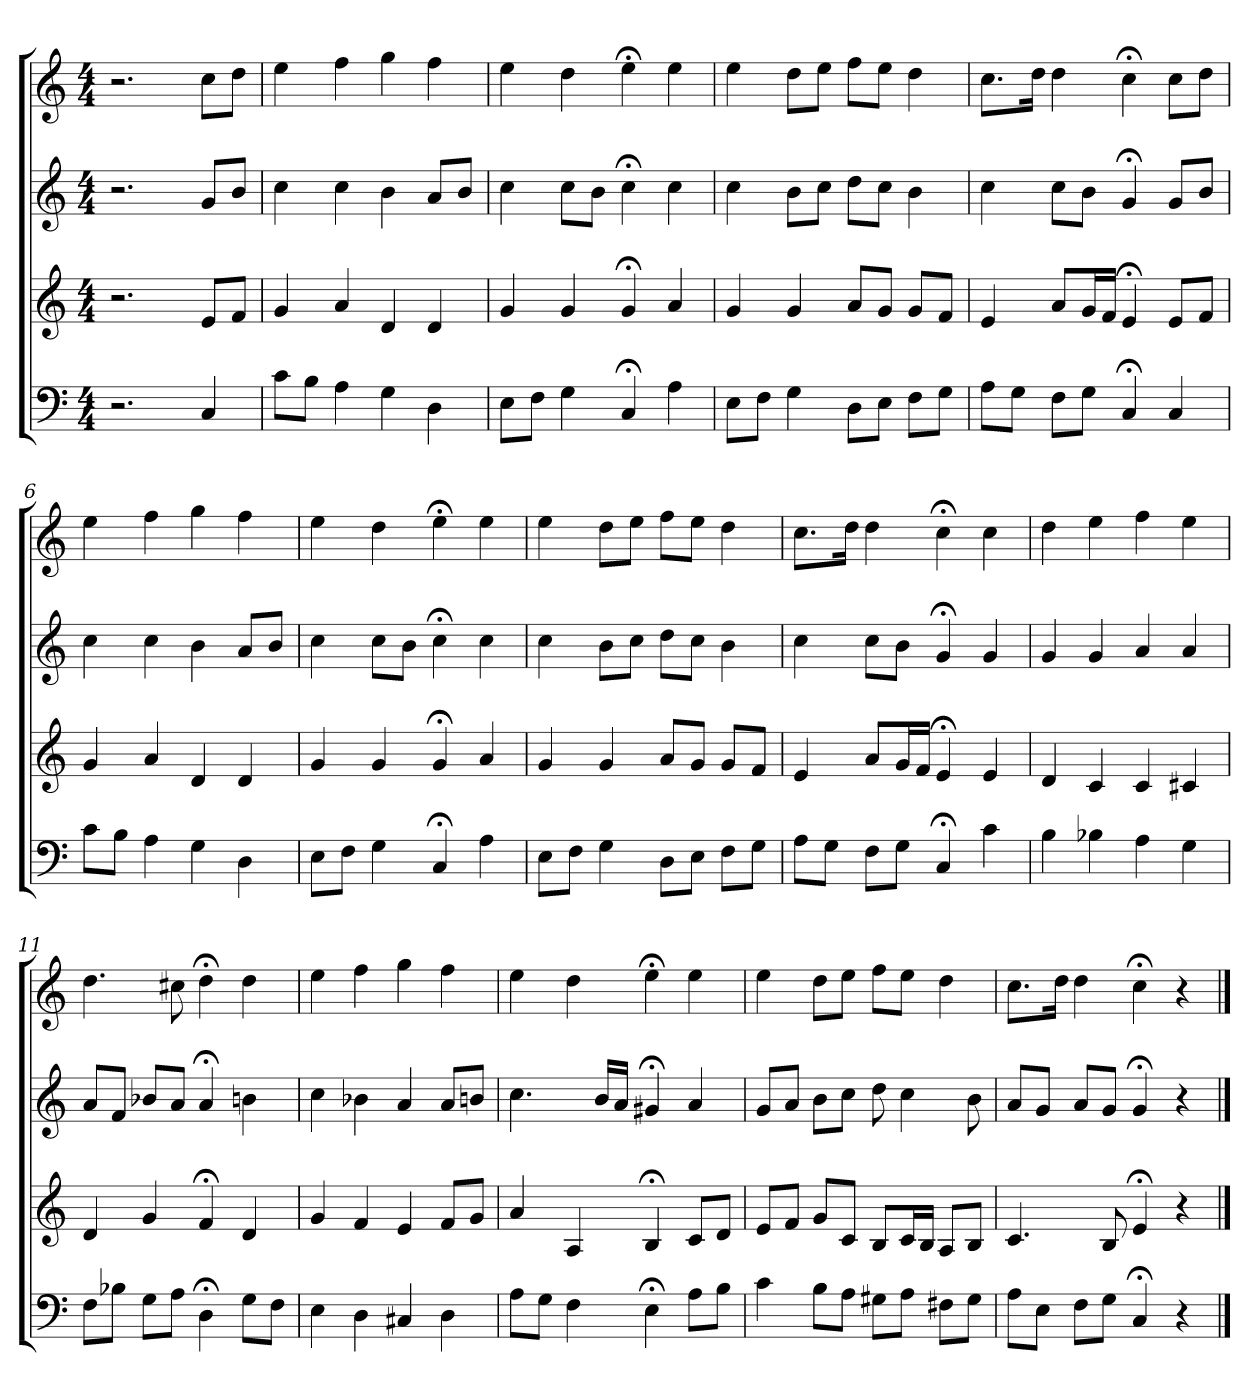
**kern	**kern	**kern	**kern
*part4	*part3	*part2	*part1
*staff4	*staff3	*staff2	*staff1
*clefF4	*clefG2	*clefG2	*clefG2
*k[]	*k[]	*k[]	*k[]
*C:	*C:	*C:	*C:
*M4/4	*M4/4	*M4/4	*M4/4
=1	=1	=1	=1
2.r	2.r	2.r	2.r
4C	8e/L	8g/L	8cc\L
.	8f/J	8b/J	8dd\J
=2	=2	=2	=2
8c\L	4g	4cc	4ee
8B\J	.	.	.
4A	4a	4cc	4ff
4G	4d	4b	4gg
4D	4d	8a/L	4ff
.	.	8b/J	.
=3	=3	=3	=3
8E\L	4g	4cc	4ee
8F\J	.	.	.
4G	4g	8cc\L	4dd
.	.	8b\J	.
4C;<	4g;<	4cc;<	4ee;<
4A	4a	4cc	4ee
=4	=4	=4	=4
8E\L	4g	4cc	4ee
8F\J	.	.	.
4G	4g	8b\L	8dd\L
.	.	8cc\J	8ee\J
8D\L	8a/L	8dd\L	8ff\L
8E\J	8g/J	8cc\J	8ee\J
8F\L	8g/L	4b	4dd
8G\J	8f/J	.	.
=5	=5	=5	=5
8A\L	4e	4cc	8.cc\L
8G\J	.	.	.
.	.	.	16dd\Jk
8F\L	8a/L	8cc\L	4dd
8G\J	16g/L	8b\J	.
.	16f/JJ	.	.
4C;<	4e;<	4g;<	4cc;<
4C	8e/L	8g/L	8cc\L
.	8f/J	8b/J	8dd\J
=6	=6	=6	=6
8c\L	4g	4cc	4ee
8B\J	.	.	.
4A	4a	4cc	4ff
4G	4d	4b	4gg
4D	4d	8a/L	4ff
.	.	8b/J	.
=7	=7	=7	=7
8E\L	4g	4cc	4ee
8F\J	.	.	.
4G	4g	8cc\L	4dd
.	.	8b\J	.
4C;<	4g;<	4cc;<	4ee;<
4A	4a	4cc	4ee
=8	=8	=8	=8
8E\L	4g	4cc	4ee
8F\J	.	.	.
4G	4g	8b\L	8dd\L
.	.	8cc\J	8ee\J
8D\L	8a/L	8dd\L	8ff\L
8E\J	8g/J	8cc\J	8ee\J
8F\L	8g/L	4b	4dd
8G\J	8f/J	.	.
=9	=9	=9	=9
8A\L	4e	4cc	8.cc\L
8G\J	.	.	.
.	.	.	16dd\Jk
8F\L	8a/L	8cc\L	4dd
8G\J	16g/L	8b\J	.
.	16f/JJ	.	.
4C;<	4e;<	4g;<	4cc;<
4c	4e	4g	4cc
=10	=10	=10	=10
4B	4d	4g	4dd
4B-X	4c	4g	4ee
4A	4c	4a	4ff
4G	4c#X	4a	4ee
=11	=11	=11	=11
8F\L	4d	8a/L	4.dd
8B-X\J	.	8f/J	.
8G\L	4g	8b-X/L	.
8A\J	.	8a/J	8cc#X
4D;<	4f;<	4a;<	4dd;<
8G\L	4d	4bn	4dd
8F\J	.	.	.
=12	=12	=12	=12
4E	4g	4cc	4ee
4D	4f	4b-X	4ff
4C#X	4e	4a	4gg
4D	8f/L	8a/L	4ff
.	8g/J	8bn/J	.
=13	=13	=13	=13
8A\L	4a	4.cc	4ee
8G\J	.	.	.
4F	4A	.	4dd
.	.	16b/LL	.
.	.	16a/JJ	.
4E;<	4B;<	4g#X;<	4ee;<
8A\L	8c/L	4a	4ee
8B\J	8d/J	.	.
=14	=14	=14	=14
4c	8e/L	8g/L	4ee
.	8f/J	8a/J	.
8B\L	8g/L	8b\L	8dd\L
8A\J	8c/J	8cc\J	8ee\J
8G#X\L	8B/L	8dd	8ff\L
8A\J	16c/L	4cc	8ee\J
.	16B/JJ	.	.
8F#X\L	8A/L	.	4dd
8G#\J	8B/J	8b	.
=15	=15	=15	=15
8A\L	4.c	8a/L	8.cc\L
8E\J	.	8g/J	.
.	.	.	16dd\Jk
8F\L	.	8a/L	4dd
8G\J	8B	8g/J	.
4C;<	4e;<	4g;<	4cc;<
4r	4r	4r	4r
==	==	==	==
*-	*-	*-	*-
